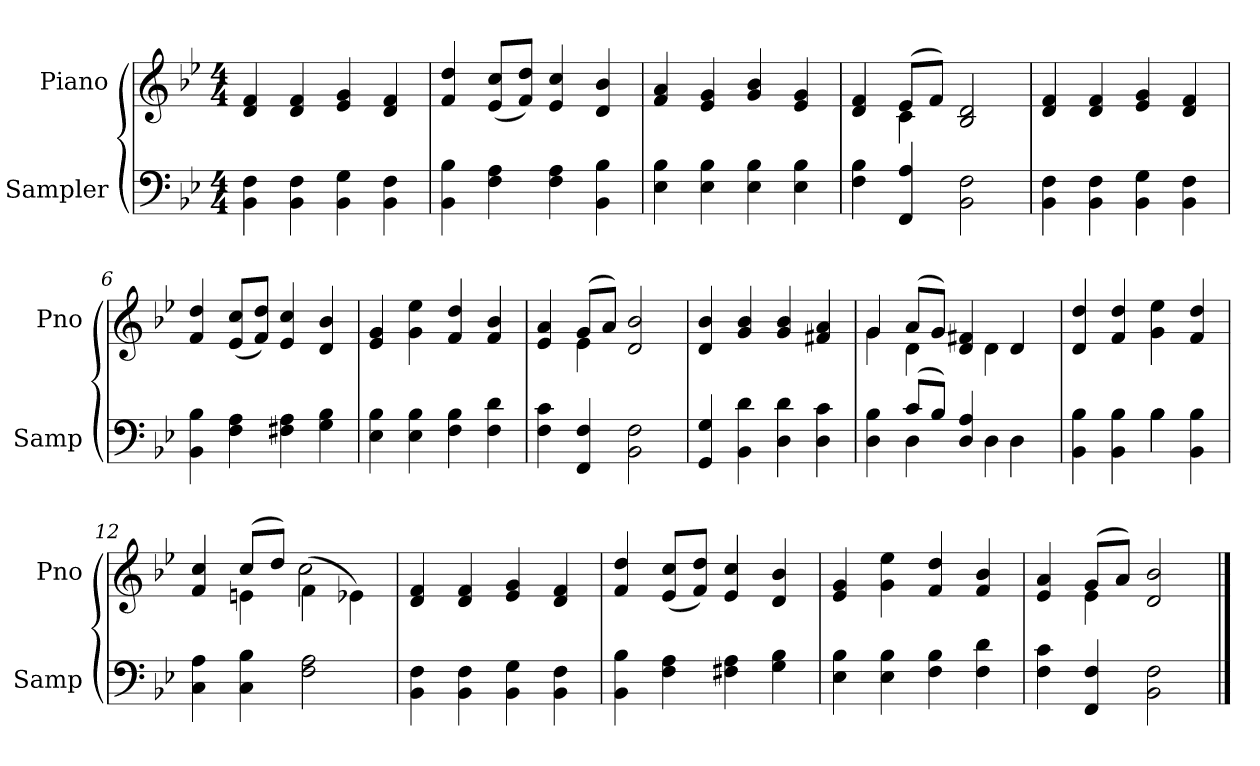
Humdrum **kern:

**kern	**kern
*part2	*part1
*staff2	*staff1
*I"Sampler	*I"Piano
*I'Samp	*I'Pno
*clefF4	*clefG2
*k[b-e-]	*k[b-e-]
*B-:	*B-:
*M4/4	*M4/4
=1	=1
4BB- 4F	4d 4f
4BB- 4F	4d 4f
4BB- 4G	4e- 4g
4BB- 4F	4d 4f
=2	=2
4BB- 4B-	4f 4dd
4F 4A	(8e-/ 8cc/L
.	8f/ 8dd/J)
4F 4A	4e-/ 4cc/
4BB- 4B-	4d/ 4b-/
=3	=3
4E- 4B-	4f/ 4a/
4E- 4B-	4e-/ 4g/
4E- 4B-	4g/ 4b-/
4E- 4B-	4e-/ 4g/
=4	=4
*	*^
4F 4B-	4d/ 4f/	4ryy
4FF 4A	(8e-/L	4c
.	8f/J)	.
2BB- 2F	2B- 2d	2ryy
*	*v	*v
=5	=5
4BB- 4F	4d 4f
4BB- 4F	4d 4f
4BB- 4G	4e- 4g
4BB- 4F	4d 4f
=6	=6
4BB- 4B-	4f 4dd
4F 4A	(8e-/ 8cc/L
.	8f/ 8dd/J)
4F#X 4A	4e- 4cc
4G 4B-	4d 4b-
=7	=7
4E- 4B-	4e- 4g
4E- 4B-	4g 4ee-
4F 4B-	4f 4dd
4F 4d	4f 4b-
=8	=8
*	*^
4F 4c	4e- 4a	4ryy
4FF 4F	(8g/L	4e-
.	8a/J)	.
2BB- 2F	2d 2b-	2ryy
*	*v	*v
=9	=9
4GG 4G	4d 4b-
4BB- 4d	4g 4b-
4D 4d	4g 4b-
4D 4c	4f#X 4a
=10	=10
*^	*^
4D 4B-	4ryy	4g/	4g
(8c/L	4D	(8a/L	4d
8B-/J)	.	8g/J)	.
4D 4A	8ryy	4d 4f#X	8ryy
.	4D	.	4d
4D\	.	4d/	.
.	8ryy	.	8ryy
*	*	*v	*v
=11	=11	=11
4BB- 4B-	2ryy	4d 4dd
4BB- 4B-	.	4f 4dd
4B-\	4B-	4g 4ee-
4BB- 4B-	4ryy	4f 4dd
*v	*v	*
=12	=12
*	*^
4C 4A	4f 4cc	4ryy
4C 4B-	(8cc/L	4en
.	8dd/J)	.
2F 2A	(4f\	2cc
.	4e-X\)	.
*	*v	*v
=13	=13
4BB- 4F	4d 4f
4BB- 4F	4d 4f
4BB- 4G	4e- 4g
4BB- 4F	4d 4f
=14	=14
4BB- 4B-	4f 4dd
4F 4A	(8e-/ 8cc/L
.	8f/ 8dd/J)
4F#X 4A	4e- 4cc
4G 4B-	4d 4b-
=15	=15
4E- 4B-	4e- 4g
4E- 4B-	4g 4ee-
4F 4B-	4f 4dd
4F 4d	4f 4b-
=16	=16
*	*^
4F 4c	4e- 4a	4ryy
4FF 4F	(8g/L	4e-
.	8a/J)	.
2BB- 2F	2d 2b-	2ryy
*	*v	*v
==	==
*-	*-
